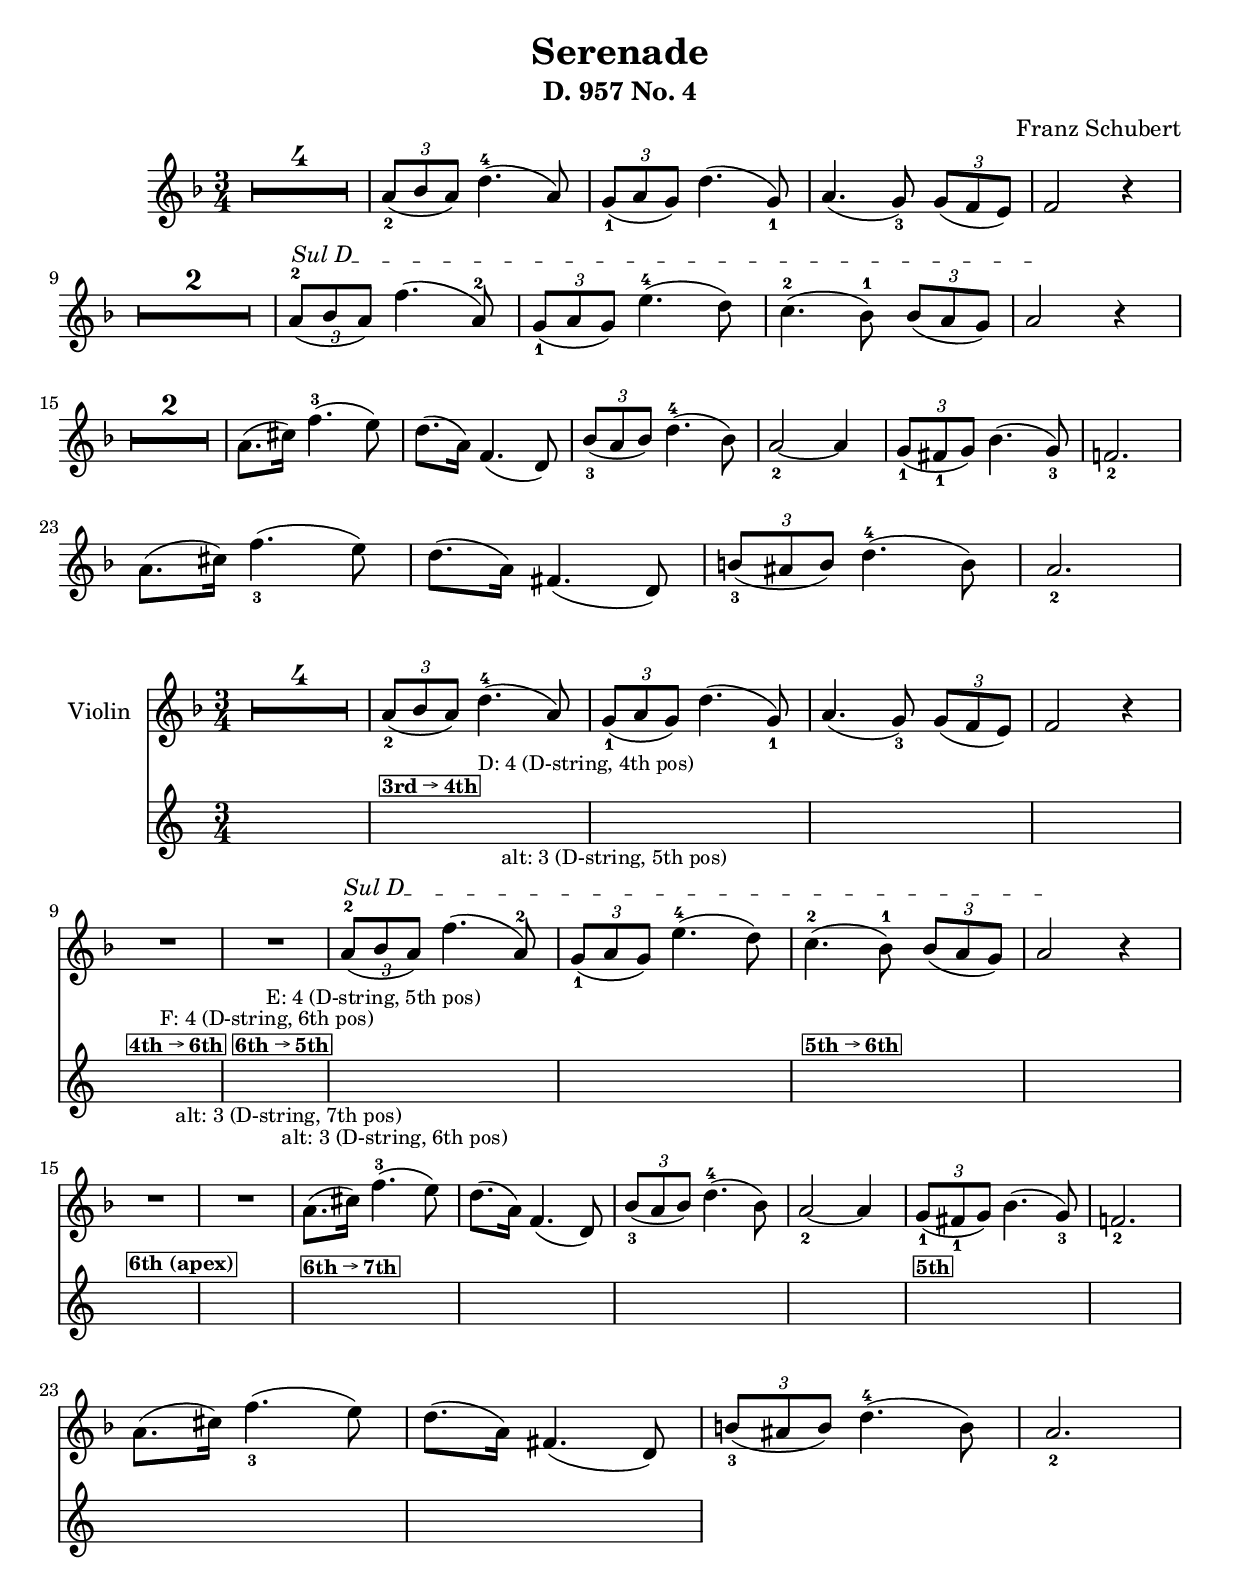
\version "2.24.0"
\language "english"

% This file DOES NOT change your pitches. It includes your original score
% and overlays position/fingering markups at precise beats using skips (s).
% Adjust the skip counts if bar alignment differs in your source.

\version "2.24"
\language "english"

\header {
  % "Serenade D. 957 No. 4"
  composer = "Franz Schubert"
  title = "Serenade"
  subtitle = "D. 957 No. 4"
  composer = "Franz Schubert"
}


violin = \relative c'' {
  \clef treble
  \key d \minor
  \time 3/4

% rest of 4 measures
\set Score.skipBars = ##t
\once\override MultiMeasureRest.expand-limit = #1
R2. * 4

\tuplet 3/2 {a8_2( bf a)}  d4.-4( a8 )
\tuplet 3/2 {g8_1( a  g)}  d'4.( g,8_1 )
a4.( g8_3) \tuplet 3/2 {g8( f e)}
f2 r4

\break

\once\override MultiMeasureRest.expand-limit = #1
R2. * 2 

% String indication
\once \override TextSpanner.bound-details.left.text = \markup { "Sul D" }
%\once \override TextSpanner.style = #'dashed-line

% Move the tuplet number down
\once \override TupletNumber.Y-offset = #-2

\tuplet 3/2 {a8^2(\startTextSpan bf a)}  f'4.( a,8-2 )
\tuplet 3/2 {g8_1( a  g)}  e'4. -4( d8 )
c4.-2( bf8-1) \tuplet 3/2 {bf8( a g)}
a2 \stopTextSpan r4
\once\override MultiMeasureRest.expand-limit = #1

\break
R2. * 2 
a8.( cs16  ) f4.-3( e8 )
d8.( a16) f4.( d8)
\tuplet 3/2 {   bf'8_3( a bf)} d4.-4( bf8)
a2_2 ~ a4
\tuplet 3/2 {   g8_1( fs_1 g)} bf4.( g8_3)
f!2._2

\break
a8.( cs16  ) f4._3( e8 )
d8.( a16) fs4.( d8)
\tuplet 3/2 {   b'8_3( as b)} d4.-4( b8)
a2._2


}

\score {
  \new Staff \violin
}
  % expects \violin defined

pos = #(define-music-function (parser location txt) (string?)
  #{ ^\markup \box \small \bold $txt #})
upF = #(define-music-function (parser location txt) (string?)
  #{ ^\markup \small $txt #})
downF = #(define-music-function (parser location txt) (string?)
  #{ _\markup \small $txt #})

% Overlay voice with only skips + text; aligns to measures 5–24.
overlayAnnot = {
  \time 3/4
  % mm1–4: rests/skips
  s2.*4

  % mm5 — put position and D-note fingering right on beat 2 (adjust if needed)
  % beat1
  s4^\markup { \box \small \bold "3rd → 4th" }
  % beat2: primary 4 on D string, 4th pos; alt 3 on D string, 5th pos
  s8^\markup { \small "D: 4 (D‑string, 4th pos)" } s8_\markup { \small "alt: 3 (D‑string, 5th pos)" }
  % beat3
  s4

  % mm6
  s2.*1

  % mm7
  s2.*1

  % mm8
  s2.*1

  % mm9 — F on beat 2
  s4^\markup { \box \small \bold "4th → 6th" }
  s8^\markup { \small "F: 4 (D‑string, 6th pos)" } s8_\markup { \small "alt: 3 (D‑string, 7th pos)" }
  s4

  % mm10 — E on beat 2
  s4^\markup { \box \small \bold "6th → 5th" }
  s8^\markup { \small "E: 4 (D‑string, 5th pos)" } s8_\markup { \small "alt: 3 (D‑string, 6th pos)" }
  s4

  % mm11–12
  s2.*2

  % mm13–16 — stay high then relax
  s2.^\markup { \box \small \bold "5th → 6th" }
  s2.*1
  s2.^\markup { \box \small \bold "6th (apex)" }
  s2.*1

  % mm17–20 — apex phrase
  s2.^\markup { \box \small \bold "6th → 7th" }
  s2.*3

  % mm21–24 — return
  s2.^\markup { \box \small \bold "5th" }
  s2.*3
}

\score {
  <<
    \new Staff \with { instrumentName = "Violin" } { \violin }
    \new Voice { \overlayAnnot }
  >>
  \layout { }
}
